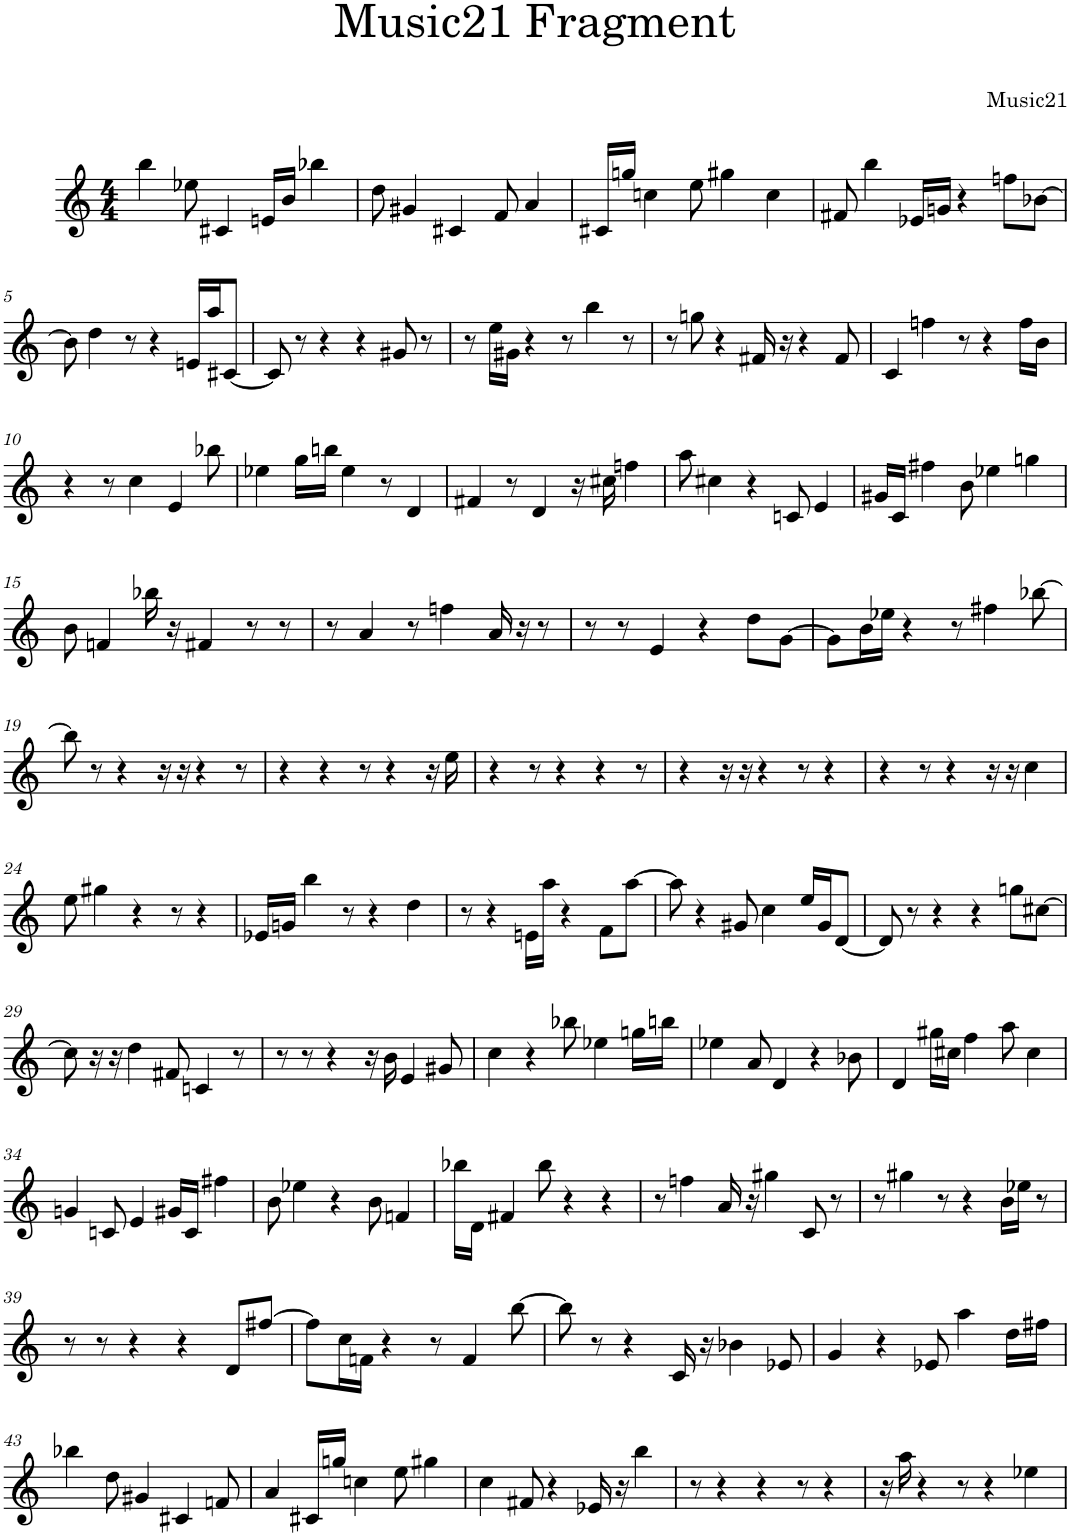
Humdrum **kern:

**kern
*part1
*staff1
*I"Piano
*I'Pno
*clefG2
*k[]
*M4/4
=1
4bb\
8ee-X\
4c#X/
16en/LL
16b/JJ
4bb-X\
=2
8dd\
4g#X/
4c#X/
8f/
4a/
=3
16c#X/LL
16ggn/JJ
4ccn\
8ee\
4gg#X\
4cc\
=4
8f#X/
4bb\
16e-X/LL
16gn/JJ
4r
8ffn\L
[8b-X\J
!!LO:LB:g=z
=5
8b-\]
4dd\
8r
4r
16en/LL
16aa/J
[8c#X/J
=6
8c#/]
8r
4r
4r
8g#X/
8r
=7
8r
16ee\LL
16g#X\JJ
4r
8r
4bb\
8r
=8
8r
8ggn\
4r
16f#X/
16r
4r
8f#/
=9
4c/
4ffn\
8r
4r
16ff\LL
16b\JJ
!!LO:LB:g=z
=10
4r
8r
4cc\
4e/
8bb-X\
=11
4ee-X\
16gg\LL
16bbn\JJ
4ee-\
8r
4d/
=12
4f#X/
8r
4d/
16r
16cc#X\
4ffn\
=13
8aa\
4cc#X\
4r
8cn/
4e/
=14
16g#X/LL
16c/JJ
4ff#X\
8b\
4ee-X\
4ggn\
!!LO:LB:g=z
=15
8b\
4fn/
16bb-X\
16r
4f#X/
8r
8r
=16
8r
4a/
8r
4ffn\
16a/
16r
8r
=17
8r
8r
4e/
4r
8dd\L
[8g\J
=18
8g\L]
16b\L
16ee-X\JJ
4r
8r
4ff#X\
[8bb-X\
!!LO:LB:g=z
=19
8bb-\]
8r
4r
16r
16r
4r
8r
=20
4r
4r
8r
4r
16r
16ee\
=21
4r
8r
4r
4r
8r
=22
4r
16r
16r
4r
8r
4r
=23
4r
8r
4r
16r
16r
4cc\
!!LO:LB:g=z
=24
8ee\
4gg#X\
4r
8r
4r
=25
16e-X/LL
16gn/JJ
4bb\
8r
4r
4dd\
=26
8r
4r
16en\LL
16aa\JJ
4r
8f\L
[8aa\J
=27
8aa\]
4r
8g#X/
4cc\
16ee/LL
16g#/J
[8d/J
=28
8d/]
8r
4r
4r
8ggn\L
[8cc#X\J
!!LO:LB:g=z
=29
8cc#\]
16r
16r
4dd\
8f#X/
4cn/
8r
=30
8r
8r
4r
16r
16b\
4e/
8g#X/
=31
4cc\
4r
8bb-X\
4ee-X\
16ggn\LL
16bbn\JJ
=32
4ee-X\
8a/
4d/
4r
8b-X\
=33
4d/
16gg#X\LL
16cc#X\JJ
4ff\
8aa\
4cc#\
!!LO:LB:g=z
=34
4gn/
8cn/
4e/
16g#X/LL
16c/JJ
4ff#X\
=35
8b\
4ee-X\
4r
8b\
4fn/
=36
16bb-X\LL
16d\JJ
4f#X/
8bb-\
4r
4r
=37
8r
4ffn\
16a/
16r
4gg#X\
8c/
8r
=38
8r
4gg#X\
8r
4r
16b\LL
16ee-X\JJ
8r
!!LO:LB:g=z
=39
8r
8r
4r
4r
8d/L
[8ff#X/J
=40
8ff#\L]
16cc\L
16fn\JJ
4r
8r
4f/
[8bb\
=41
8bb\]
8r
4r
16c/
16r
4b-X\
8e-X/
=42
4g/
4r
8e-X/
4aa\
16dd\LL
16ff#X\JJ
!!LO:LB:g=z
=43
4bb-X\
8dd\
4g#X/
4c#X/
8fn/
=44
4a/
16c#X/LL
16ggn/JJ
4ccn\
8ee\
4gg#X\
=45
4cc\
8f#X/
4r
16e-X/
16r
4bb\
=46
8r
4r
4r
8r
4r
=47
16r
16aa\
4r
8r
4r
4ee-X\
=
*-
